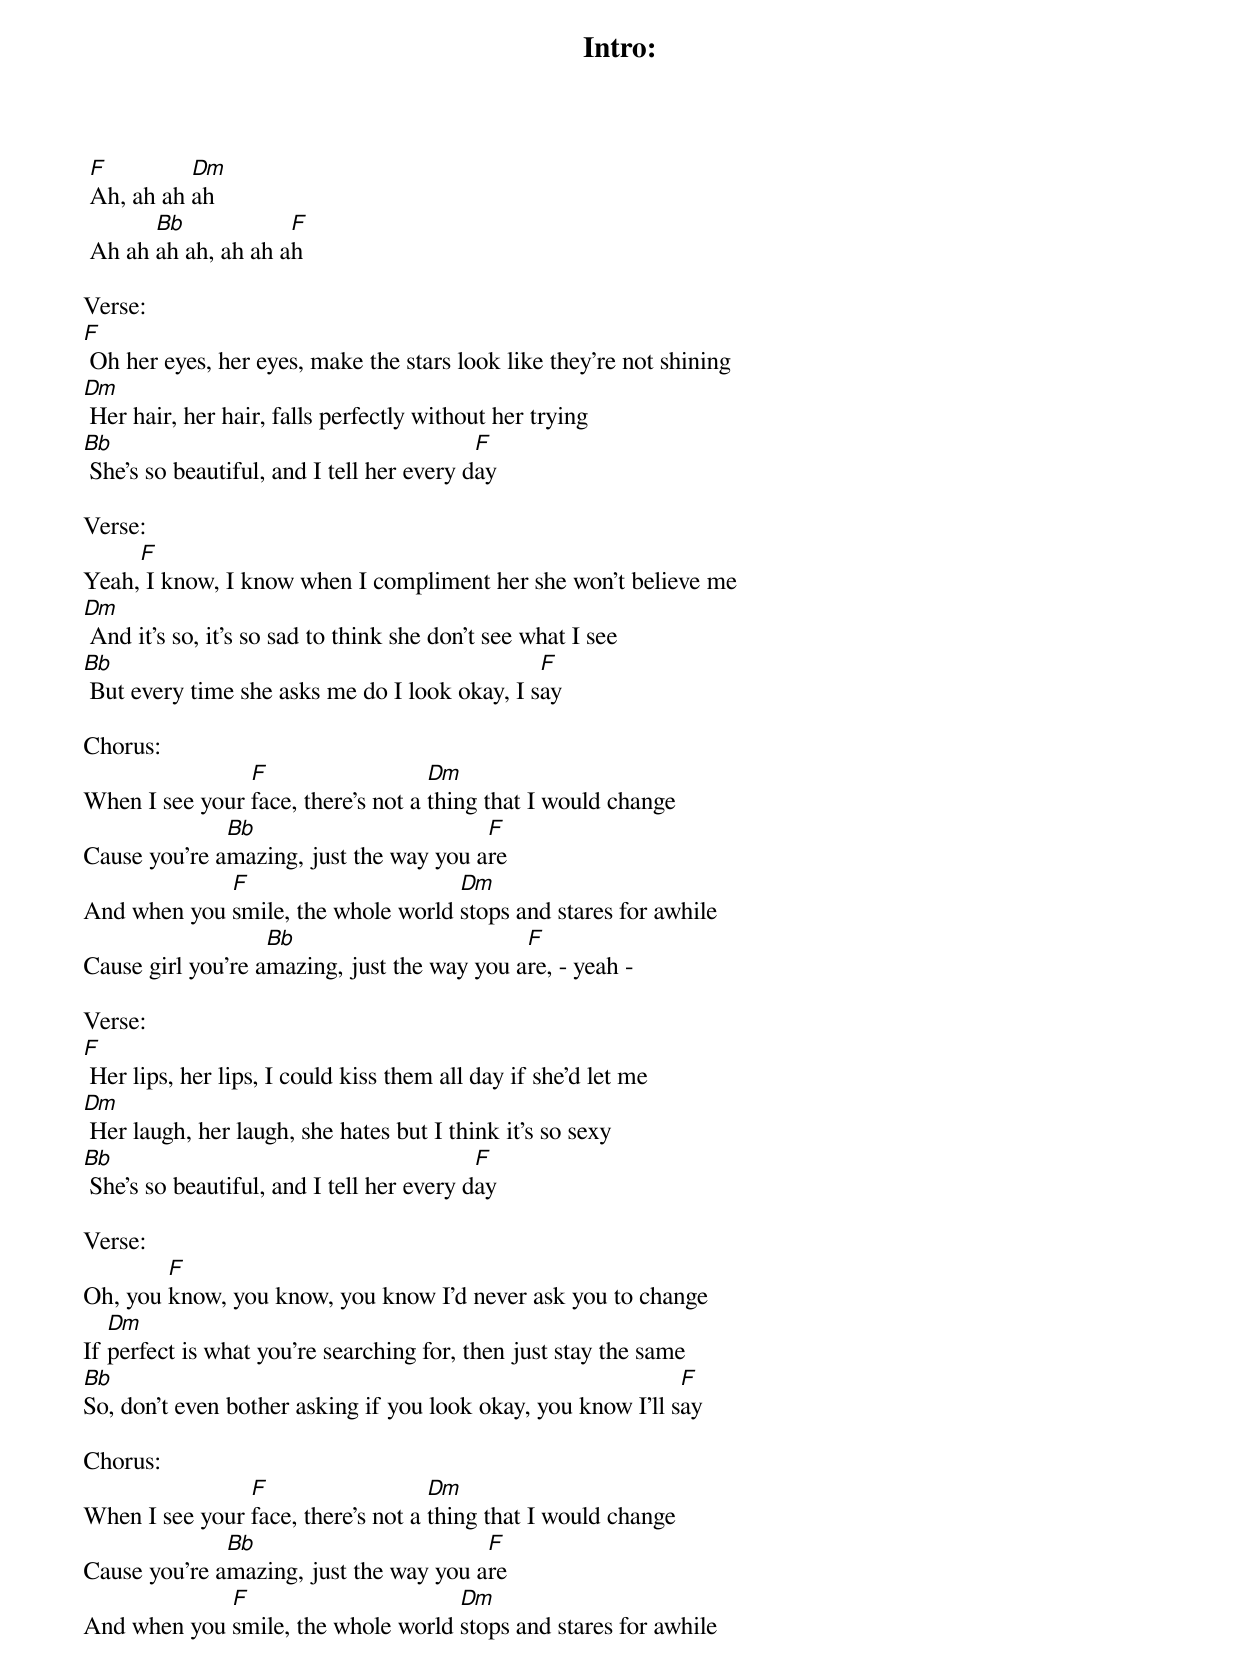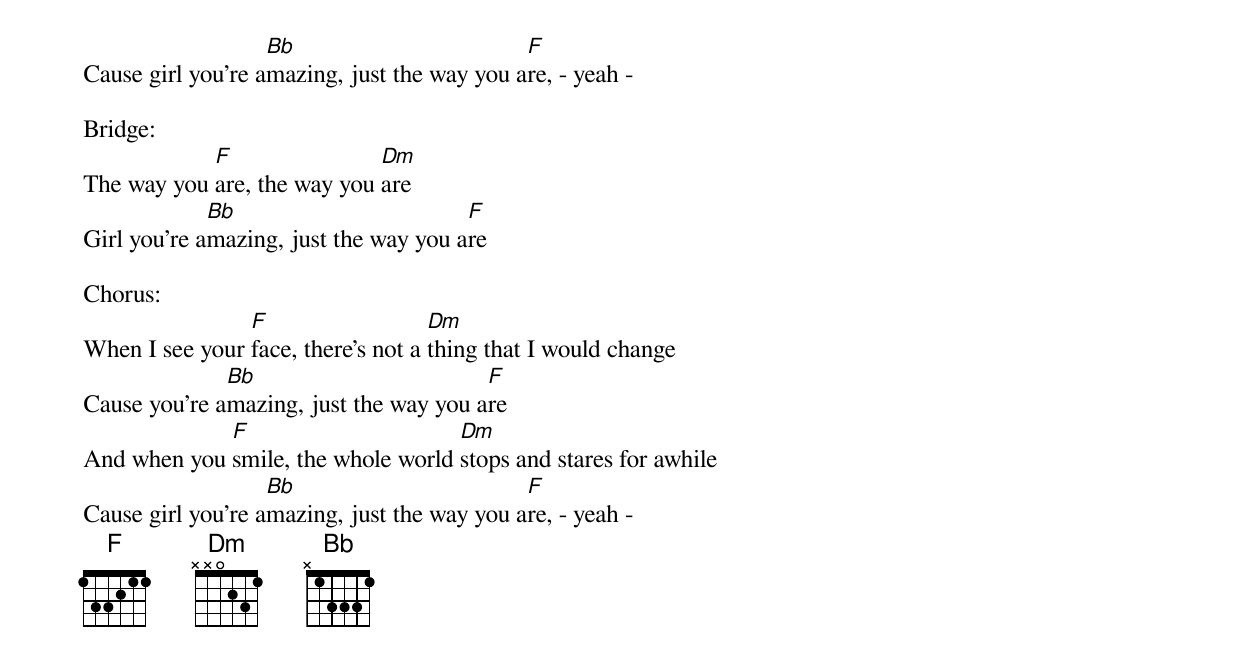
Intro:
 F         Dm
 Ah, ah ah ah
       Bb            F
 Ah ah ah ah, ah ah ah

Verse:
F
 Oh her eyes, her eyes, make the stars look like they're not shining
Dm
 Her hair, her hair, falls perfectly without her trying
Bb                                         F
 She's so beautiful, and I tell her every day

Verse:
     F
Yeah, I know, I know when I compliment her she won't believe me
Dm
 And it's so, it's so sad to think she don't see what I see
Bb                                             F
 But every time she asks me do I look okay, I say

Chorus:
                F                   Dm
When I see your face, there's not a thing that I would change
              Bb                        F
Cause you're amazing, just the way you are
             F                      Dm
And when you smile, the whole world stops and stares for awhile
                   Bb                        F
Cause girl you're amazing, just the way you are, - yeah -

Verse:
F
 Her lips, her lips, I could kiss them all day if she'd let me
Dm
 Her laugh, her laugh, she hates but I think it's so sexy
Bb                                         F
 She's so beautiful, and I tell her every day

Verse:
        F
Oh, you know, you know, you know I'd never ask you to change
   Dm
If perfect is what you're searching for, then just stay the same
Bb                                                            F
So, don't even bother asking if you look okay, you know I'll say

Chorus:
                F                   Dm
When I see your face, there's not a thing that I would change
              Bb                        F
Cause you're amazing, just the way you are
             F                      Dm
And when you smile, the whole world stops and stares for awhile
                   Bb                        F
Cause girl you're amazing, just the way you are, - yeah -

Bridge:
            F                Dm
The way you are, the way you are
             Bb                        F
Girl you're amazing, just the way you are

Chorus:
                F                   Dm
When I see your face, there's not a thing that I would change
              Bb                        F
Cause you're amazing, just the way you are
             F                      Dm
And when you smile, the whole world stops and stares for awhile
                   Bb                        F
Cause girl you're amazing, just the way you are, - yeah -
